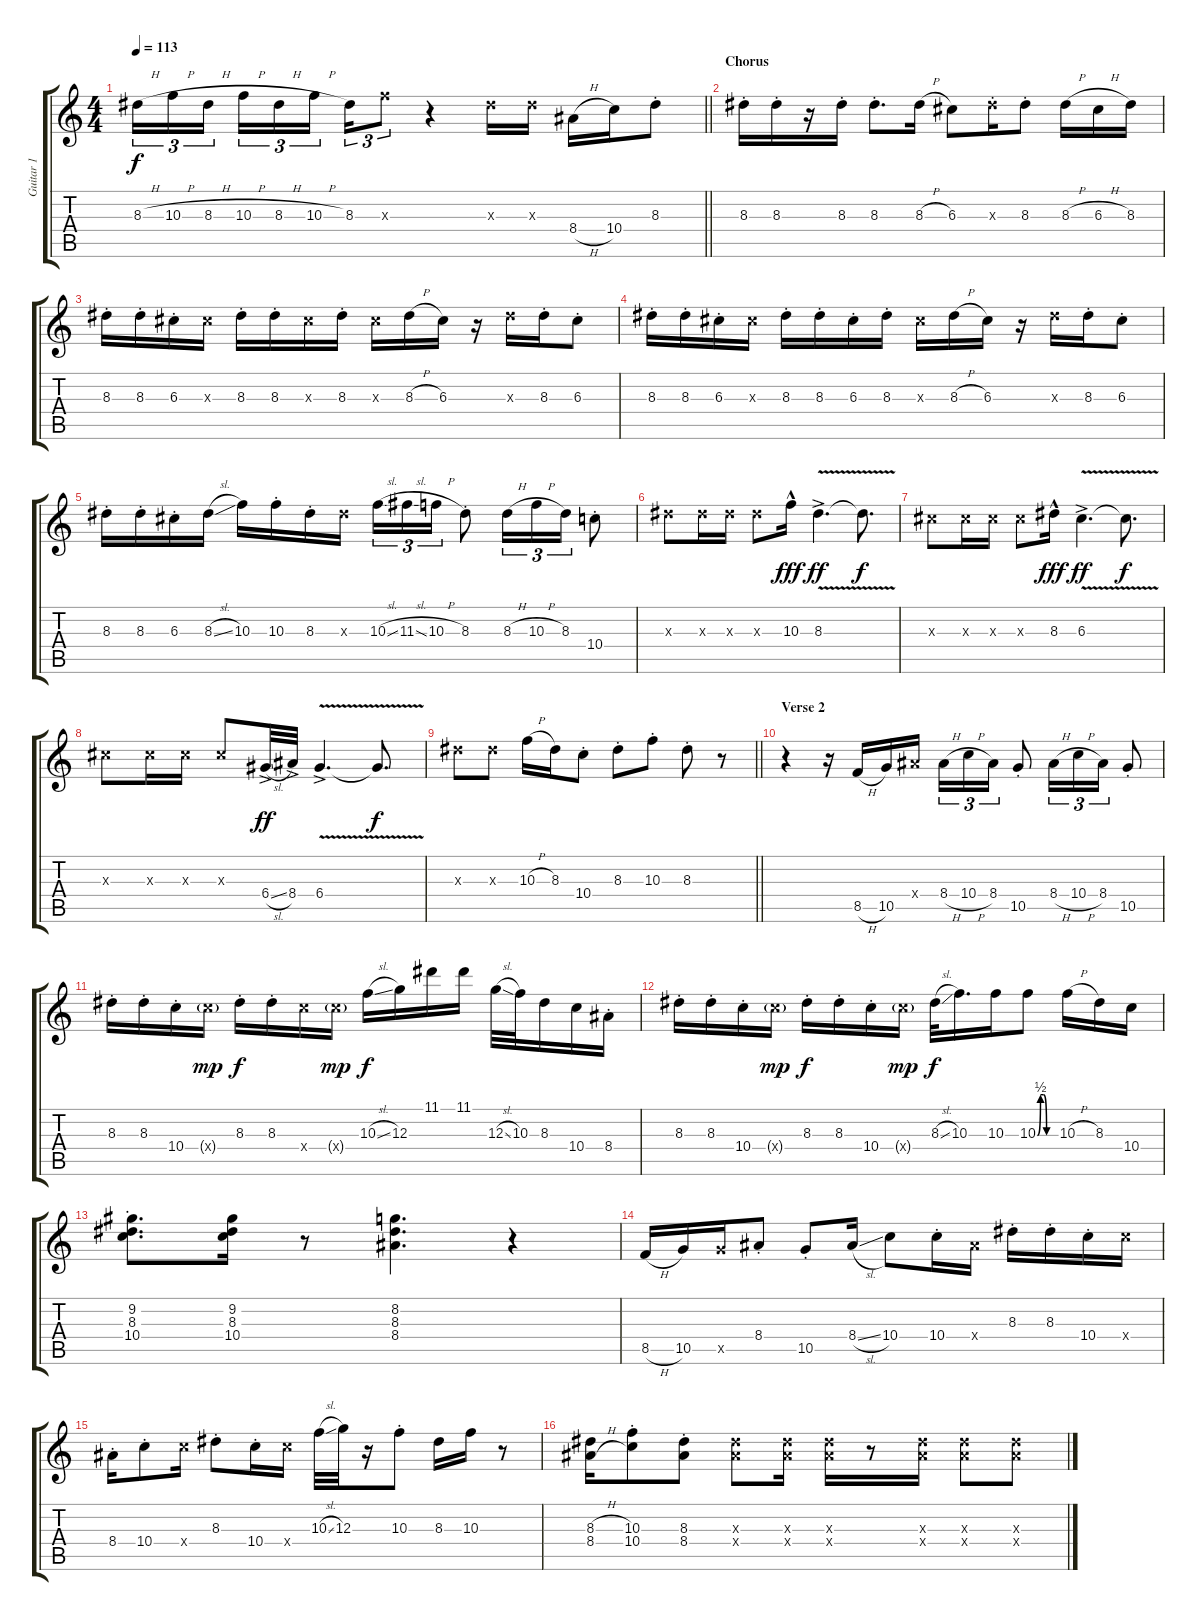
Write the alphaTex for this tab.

\track ("Guitar 1" "Guitar 1") {instrument electricguitarmuted}
\staff {score tabs}
\tuning (E4 B3 G3 D3 A2 E2) {hide}
\ts (4 4)
\tempo 113
\clef g2
\barLineRight lightlight
\ks c
8.3{h}.16{tu (3 2) dy f} 10.3{h}.16{tu (3 2)} 8.3{h}.16{tu (3 2) beam splitsecondary} 10.3{h}.16{tu (3 2)} 8.3{h}.16{tu (3 2)} 10.3{h}.16{tu (3 2)} 8.3.16{tu (3 2)} 10.3{x}.8{tu (3 2)} r.4 8.3{x}.16 8.3{x}.16 8.4{h}.16 10.4.16 8.3{st}.8 |
\section ("" "Chorus")
8.3{st}.16 8.3{st}.16 r.16 8.3{st}.16 8.3{st}.8{d} 8.3{h}.16 6.3.8 8.3{st x}.16 8.3{st}.8 8.3{h}.16 6.3{h}.16 8.3.16 |
8.3{st}.16 8.3{st}.16 6.3{st}.16 6.3{x}.16 8.3{st}.16 8.3{st}.16 6.3{x}.16 8.3{st}.16 6.3{x}.16 8.3{h}.16 6.3.16 r.16 8.3{x}.16 8.3{st}.16 6.3{st}.8 |
8.3{st}.16 8.3{st}.16 6.3{st}.16 6.3{x}.16 8.3{st}.16 8.3{st}.16 6.3{st}.16 8.3{st}.16 6.3{x}.16 8.3{h}.16 6.3.16 r.16 8.3{x}.16 8.3{st}.16 6.3{st}.8 |
8.3{st}.16 8.3{st}.16 6.3{st}.16 8.3{sl}.16 10.3.16 10.3{st}.16 8.3{st}.16 8.3{x}.16 10.3{sl}.16{tu (3 2)} 11.3{sl}.16{tu (3 2)} 10.3{h}.16{tu (3 2)} 8.3{st}.8 8.3{h}.16{tu (3 2)} 10.3{h}.16{tu (3 2)} 8.3.16{tu (3 2)} 10.4{st}.8 |
8.3{x}.8 8.3{x}.16 8.3{x}.16 8.3{x}.8 10.3{hac}.16{dy fff} 8.3{v ac}.4{d dy ff} 8.3{t}.8{d dy f} |
6.3{x}.8 6.3{x}.16 6.3{x}.16 6.3{x}.8 8.3{hac}.16{dy fff} 6.3{v ac}.4{d dy ff} 6.3{t}.8{d dy f} |
6.3{x}.8 6.3{x}.16 6.3{x}.16 6.3{x}.8 6.4{sl ac}.32{dy ff} 8.4{ac}.32 6.4{v ac}.4{d} 6.4{t}.8{d dy f} |
\barLineRight lightlight
8.3{x}.8 8.3{x}.8 10.3{h}.16 8.3.16 10.4{st}.8 8.3{st}.8 10.3{st}.8 8.3{st}.8 r.8 |
\section ("" "Verse 2")
r.4 r.16 8.5{h}.16 10.5.16 8.4{x}.16 8.4{h}.16{tu (3 2)} 10.4{h}.16{tu (3 2)} 8.4.16{tu (3 2)} 10.5{st}.8 8.4{h}.16{tu (3 2)} 10.4{h}.16{tu (3 2)} 8.4.16{tu (3 2)} 10.5{st}.8 |
8.3{st}.16 8.3{st}.16 10.4{st}.16 10.4{g x}.16{dy mp} 8.3{st}.16{dy f} 8.3{st}.16 10.4{x}.16 10.4{g x}.16{dy mp} 10.3{sl}.16{dy f} 12.3.16 11.1.16 11.1.16 12.3{sl}.32 10.3.32 8.3.16 10.4.16 8.4{st}.16 |
8.3{st}.16 8.3{st}.16 10.4{st}.16 10.4{g x}.16{dy mp} 8.3{st}.16{dy f} 8.3{st}.16 10.4{st}.16 10.4{g x}.16{dy mp} 8.3{sl}.32{dy f} 10.3.16{d} 10.3.16 10.3{be (custom 0 0 10 2 20 2 30 0 60 0)}.8 10.3{h}.16 8.3.16 10.4.16 |
(9.2{st} 8.3{st} 10.4{st}).8{d} (9.2 8.3 10.4).16 r.8 (8.2 8.3 8.4).4{d} r.4 |
8.5{h}.16 10.5.16 10.5{x}.16 8.4{st}.8 10.5{st}.8 8.4{sl}.16 10.4.8 10.4{st}.16 8.4{x}.16 8.3{st}.16 8.3{st}.16 10.4{st}.16 10.4{x}.16 |
8.4{st}.16 10.4{st}.8 10.4{x}.16 8.3{st}.8 10.4{st}.16 10.4{x}.16 10.3{sl}.32 12.3.32 r.16 10.3{st}.8 8.3.16 10.3.16 r.8 |
(8.3{h} 8.4{h}).16 (10.3{st} 10.4{st}).8 (8.3{st} 8.4{st}).8 (8.3{x} 8.4{x}).8 (8.3{x} 8.4{x}).16 (8.3{x} 8.4{x}).16 r.8 (8.3{x} 8.4{x}).16 (8.3{x} 8.4{x}).8 (8.3{x} 8.4{x}).8
